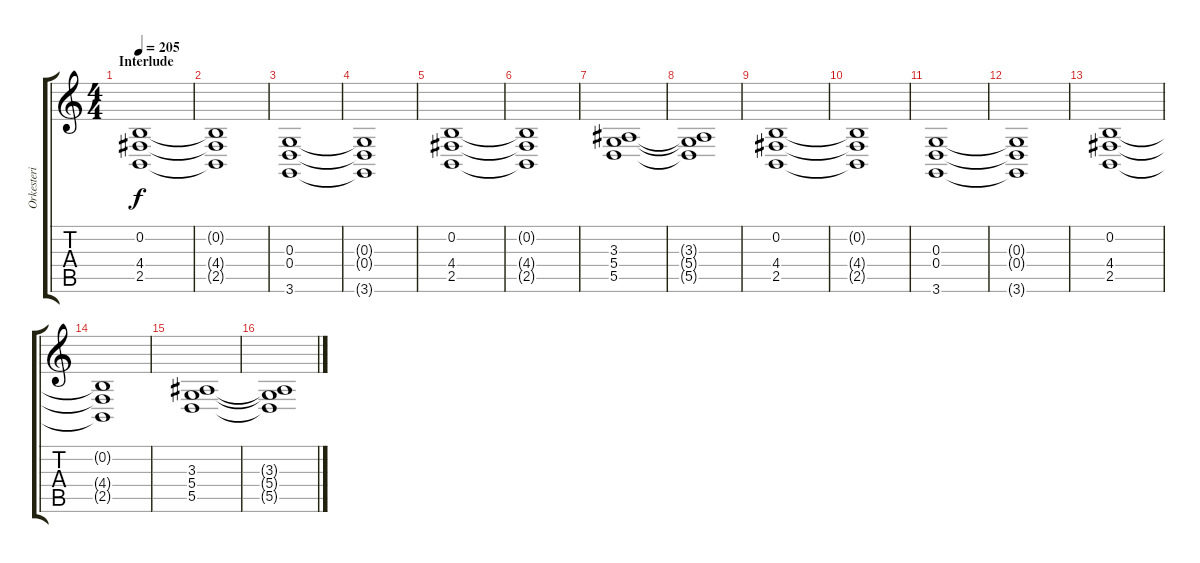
\track ("Orkesteri M" "Orkesteri ") {instrument voiceoohs}
\staff {score tabs}
\tuning (E4 B3 G3 D3 A2 E2) {hide}
\ts (4 4)
\section ("" "Interlude")
\tempo 205
\clef g2
\ks c
(0.2 4.4 2.5).1{dy f} |
(0.2{t} 4.4{t} 2.5{t}).1 |
(0.3 0.4 3.6).1 |
(0.3{t} 0.4{t} 3.6{t}).1 |
(0.2 4.4 2.5).1 |
(0.2{t} 4.4{t} 2.5{t}).1 |
(3.3 5.4 5.5).1 |
(3.3{t} 5.4{t} 5.5{t}).1 |
(0.2 4.4 2.5).1 |
(0.2{t} 4.4{t} 2.5{t}).1 |
(0.3 0.4 3.6).1 |
(0.3{t} 0.4{t} 3.6{t}).1 |
(0.2 4.4 2.5).1 |
(0.2{t} 4.4{t} 2.5{t}).1 |
(3.3 5.4 5.5).1 |
(3.3{t} 5.4{t} 5.5{t}).1
